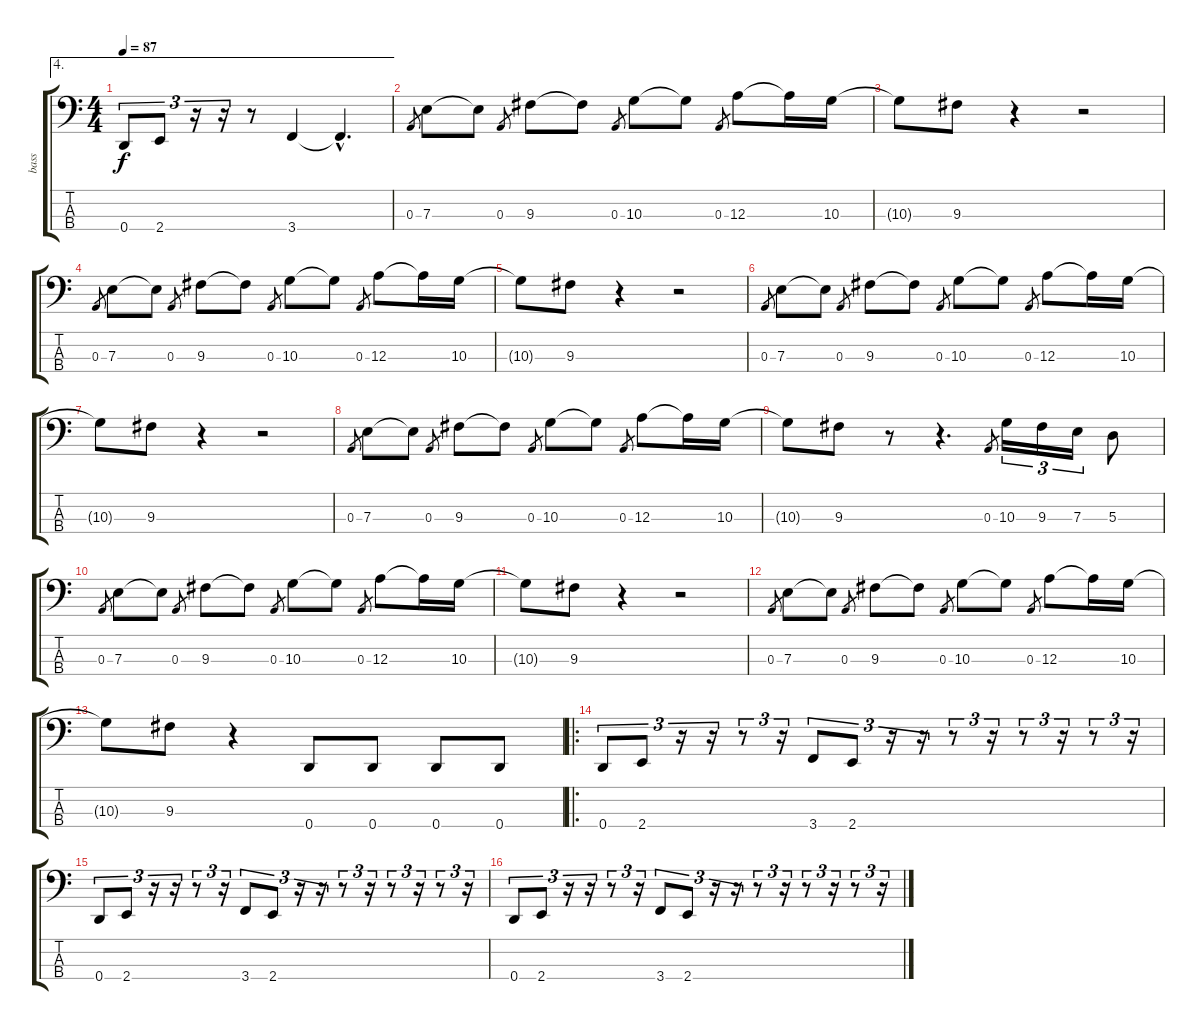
\track ("bass" "bass") {instrument electricbassfinger}
\staff {score tabs}
\tuning (G2 D2 A1 D1) {hide}
\ae 4
\ts (4 4)
\tempo 87
\clef f4
\ks c
0.4.8{tu (3 2) dy f} 2.4.8{tu (3 2)} r.16{tu (3 2)} r.16{tu (3 2)} r.8 3.4.4 3.4{hac t}.4{d} |
0.3.8{gr} 7.3.8 7.3{t}.8 0.3.8{gr} 9.3.8 9.3{t}.8 0.3.8{gr} 10.3.8 10.3{t}.8 0.3.8{gr} 12.3.8 12.3{t}.16 10.3.16 |
10.3{t}.8 9.3.8 r.4 r.2 |
0.3.8{gr} 7.3.8 7.3{t}.8 0.3.8{gr} 9.3.8 9.3{t}.8 0.3.8{gr} 10.3.8 10.3{t}.8 0.3.8{gr} 12.3.8 12.3{t}.16 10.3.16 |
10.3{t}.8 9.3.8 r.4 r.2 |
0.3.8{gr} 7.3.8 7.3{t}.8 0.3.8{gr} 9.3.8 9.3{t}.8 0.3.8{gr} 10.3.8 10.3{t}.8 0.3.8{gr} 12.3.8 12.3{t}.16 10.3.16 |
10.3{t}.8 9.3.8 r.4 r.2 |
0.3.8{gr} 7.3.8 7.3{t}.8 0.3.8{gr} 9.3.8 9.3{t}.8 0.3.8{gr} 10.3.8 10.3{t}.8 0.3.8{gr} 12.3.8 12.3{t}.16 10.3.16 |
10.3{t}.8 9.3.8 r.8 r.4{d} 0.3.8{gr} 10.3.16{tu (3 2)} 9.3.16{tu (3 2)} 7.3.16{tu (3 2)} 5.3.8 |
0.3.8{gr} 7.3.8 7.3{t}.8 0.3.8{gr} 9.3.8 9.3{t}.8 0.3.8{gr} 10.3.8 10.3{t}.8 0.3.8{gr} 12.3.8 12.3{t}.16 10.3.16 |
10.3{t}.8 9.3.8 r.4 r.2 |
0.3.8{gr} 7.3.8 7.3{t}.8 0.3.8{gr} 9.3.8 9.3{t}.8 0.3.8{gr} 10.3.8 10.3{t}.8 0.3.8{gr} 12.3.8 12.3{t}.16 10.3.16 |
10.3{t}.8 9.3.8 r.4 0.4.8 0.4.8 0.4.8 0.4.8 |
\ro
0.4.8{tu (3 2)} 2.4.8{tu (3 2)} r.16{tu (3 2)} r.16{tu (3 2)} r.8{tu (3 2)} r.16{tu (3 2)} 3.4.8{tu (3 2)} 2.4.8{tu (3 2)} r.16{tu (3 2)} r.16{tu (3 2)} r.8{tu (3 2)} r.16{tu (3 2)} r.8{tu (3 2)} r.16{tu (3 2)} r.8{tu (3 2)} r.16{tu (3 2)} |
0.4.8{tu (3 2)} 2.4.8{tu (3 2)} r.16{tu (3 2)} r.16{tu (3 2)} r.8{tu (3 2)} r.16{tu (3 2)} 3.4.8{tu (3 2)} 2.4.8{tu (3 2)} r.16{tu (3 2)} r.16{tu (3 2)} r.8{tu (3 2)} r.16{tu (3 2)} r.8{tu (3 2)} r.16{tu (3 2)} r.8{tu (3 2)} r.16{tu (3 2)} |
0.4.8{tu (3 2)} 2.4.8{tu (3 2)} r.16{tu (3 2)} r.16{tu (3 2)} r.8{tu (3 2)} r.16{tu (3 2)} 3.4.8{tu (3 2)} 2.4.8{tu (3 2)} r.16{tu (3 2)} r.16{tu (3 2)} r.8{tu (3 2)} r.16{tu (3 2)} r.8{tu (3 2)} r.16{tu (3 2)} r.8{tu (3 2)} r.16{tu (3 2)}
